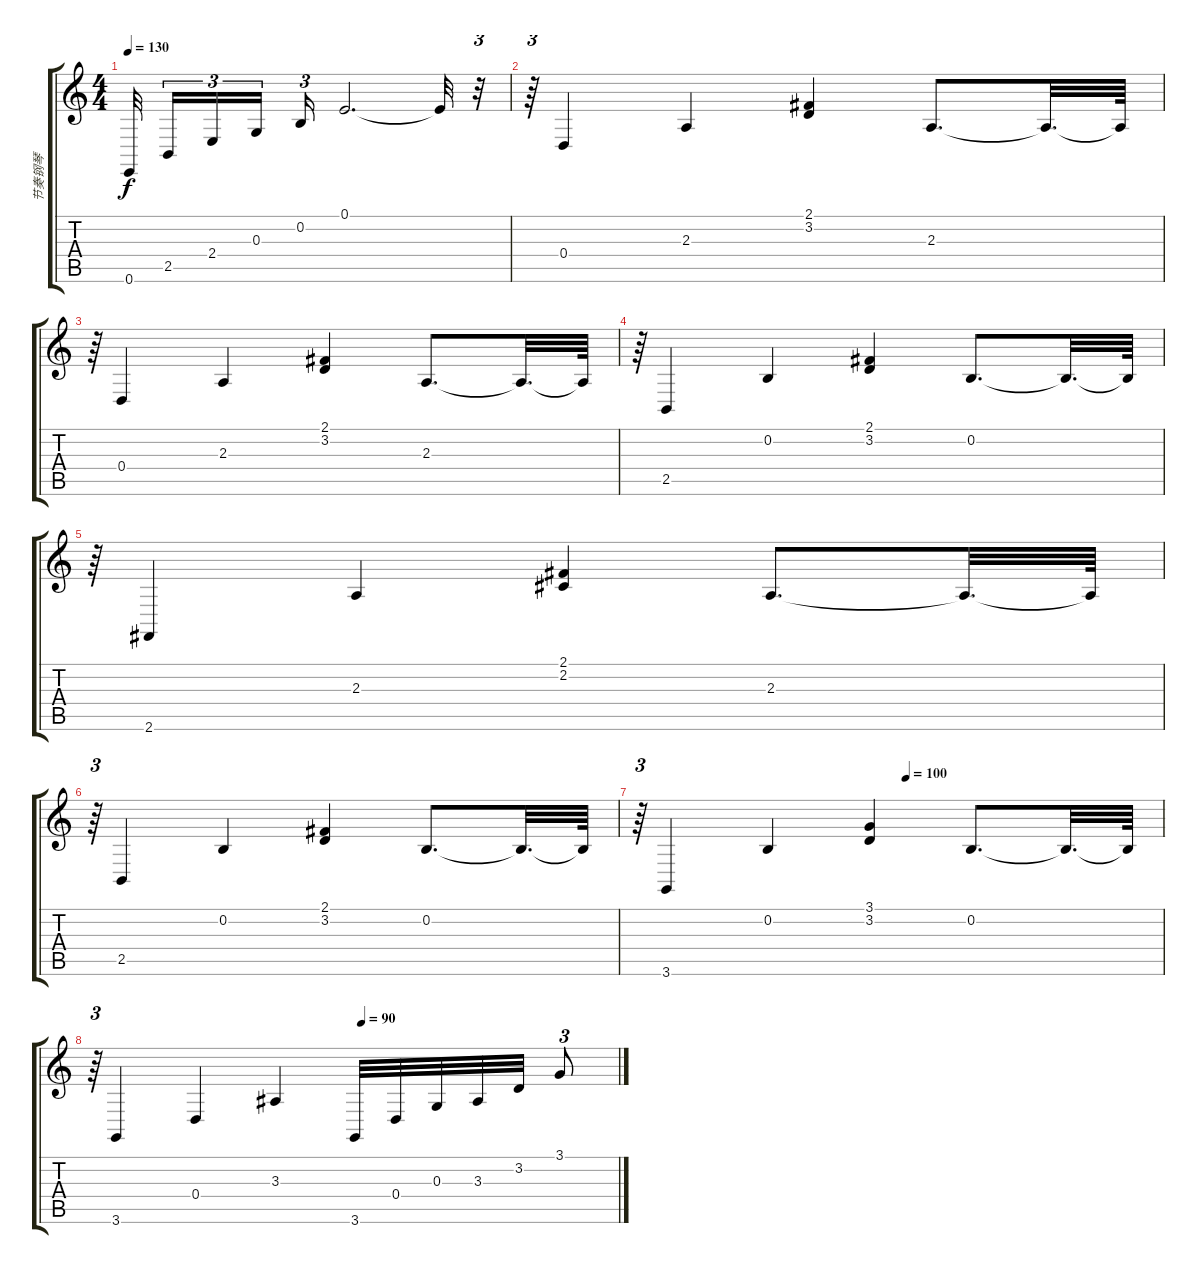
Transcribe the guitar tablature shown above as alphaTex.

\track ("节奏钢琴" "节奏钢琴") {instrument acousticgrandpiano}
\staff {score tabs}
\tuning (E4 B3 G3 D3 A2 E2) {hide}
\ts (4 4)
\tempo 130
\clef g2
\ks c
0.6{t}.32{dy f beam splitsecondary} 2.5.16{tu (3 2)} 2.4.16{tu (3 2)} 0.3.16{tu (3 2) beam splitsecondary} 0.2.16{tu (3 2)} 0.1.2{d} 0.1{t}.32 r.32{tu (3 2)} |
r.64{tu (3 2)} 0.4.4 2.3.4 (2.1 3.2).4 2.3.8{d} 2.3{t}.32{d} 2.3{t}.64 |
r.64{tu (3 2)} 0.4.4 2.3.4 (2.1 3.2).4 2.3.8{d} 2.3{t}.32{d} 2.3{t}.64 |
r.64{tu (3 2)} 2.5.4 0.2.4 (2.1 3.2).4 0.2.8{d} 0.2{t}.32{d txt ""} 0.2{t}.64 |
r.64{tu (3 2)} 2.6.4 2.3.4 (2.1 2.2).4 2.3.8{d} 2.3{t}.32{d} 2.3{t}.64 |
r.64{tu (3 2)} 2.5.4 0.2.4 (2.1 3.2).4 0.2.8{d} 0.2{t}.32{d} 0.2{t}.64 |
\tempo (100 0.5104166666666666)
r.64{tu (3 2)} 3.6.4 0.2.4 (3.1 3.2).4 0.2.8{d} 0.2{t}.32{d} 0.2{t}.64 |
\tempo (90 0.5104166666666666)
r.64{tu (3 2)} 3.6.4 0.4.4 3.3.4 3.6.32 0.4.32 0.3.32 3.3.32 3.2.32 3.1.8{tu (3 2)}
